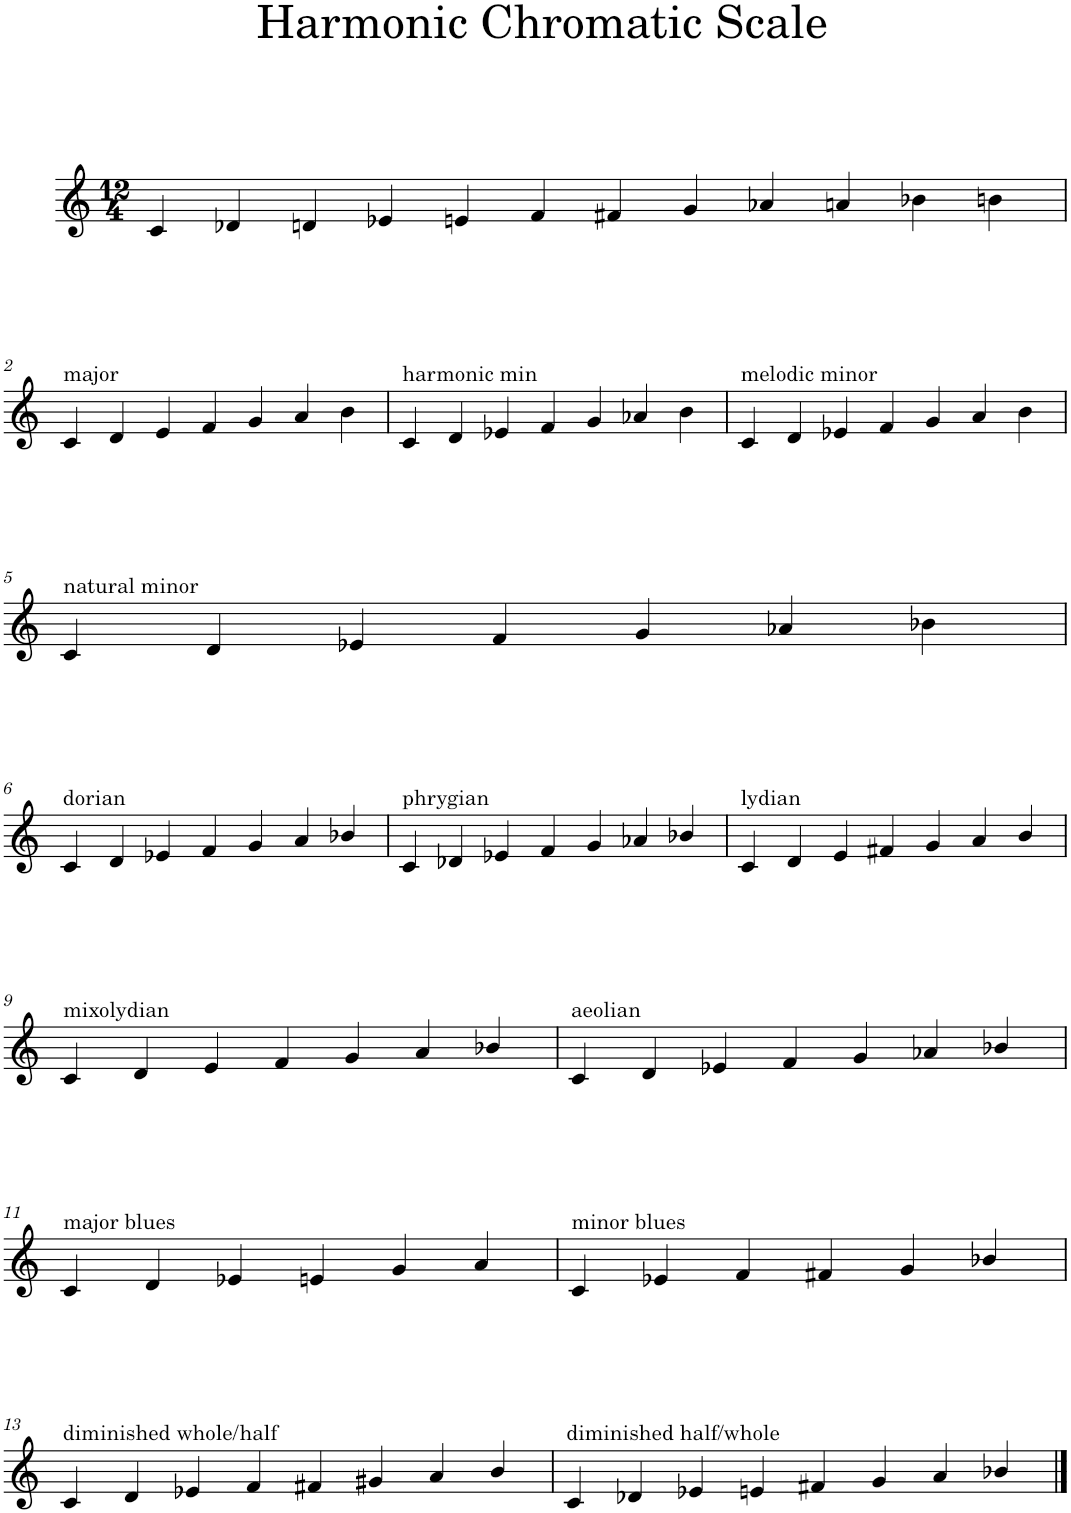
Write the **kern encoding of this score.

**kern
*part1
*staff1
*I"Piano
*I'Pia.
*clefG2
*k[]
*M12/4
=1
4c/
4d-X/
4dn/
4e-X/
4en/
4f/
4f#X/
4g/
4a-X/
4an/
4b-X\
4bn\
!!LO:LB:g=z
=2
!LO:TX:a:t=major
4c/
4d/
4e/
4f/
4g/
4a/
4b\
=3
!LO:TX:a:t=harmonic min
4c/
4d/
4e-X/
4f/
4g/
4a-X/
4b\
=4
!LO:TX:a:t=melodic minor
4c/
4d/
4e-X/
4f/
4g/
4a/
4b\
!!LO:LB:g=z
=5
!LO:TX:a:t=natural minor
4c/
4d/
4e-X/
4f/
4g/
4a-X/
4b-X\
!!LO:LB:g=z
=6
!LO:TX:a:t=dorian
4c/
4d/
4e-X/
4f/
4g/
4a/
4b-X/
=7
!LO:TX:a:t=phrygian
4c/
4d-X/
4e-X/
4f/
4g/
4a-X/
4b-X/
=8
!LO:TX:a:t=lydian
4c/
4d/
4e/
4f#X/
4g/
4a/
4b/
!!LO:LB:g=z
=9
!LO:TX:a:t=mixolydian
4c/
4d/
4e/
4f/
4g/
4a/
4b-X/
=10
!LO:TX:a:t=aeolian
4c/
4d/
4e-X/
4f/
4g/
4a-X/
4b-X/
!!LO:LB:g=z
=11
!LO:TX:a:t=major blues
4c/
4d/
4e-X/
4en/
4g/
4a/
=12
!LO:TX:a:t=minor blues
4c/
4e-X/
4f/
4f#X/
4g/
4b-X/
!!LO:LB:g=z
=13
!LO:TX:a:t=diminished whole/half
4c/
4d/
4e-X/
4f/
4f#X/
4g#X/
4a/
4b/
=14
!LO:TX:a:t=diminished half/whole
4c/
4d-X/
4e-X/
4en/
4f#X/
4g/
4a/
4b-X/
==
*-
